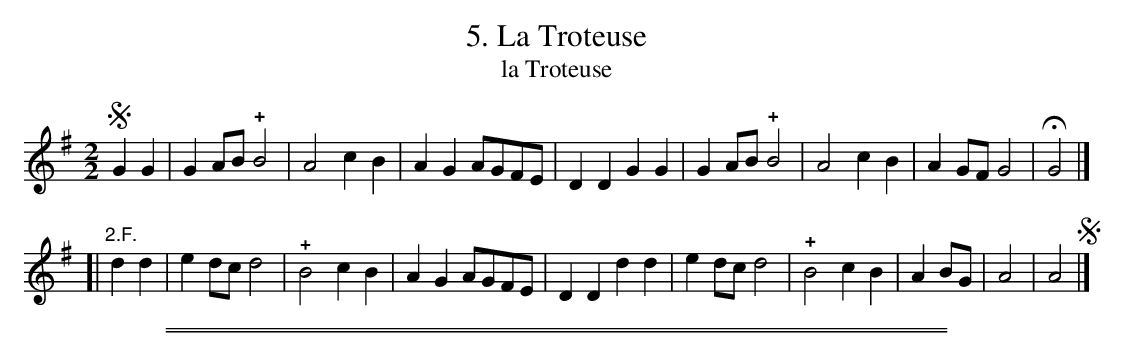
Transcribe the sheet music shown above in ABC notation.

X:1
T: 5. La Troteuse
T: la Troteuse
M: 2/2
L: 1/8
K: G
!segno!G2G2 |\
G2AB !+!B4 | A4 c2B2 | A2G2 AGFE | D2D2 G2G2 |\
G2AB !+!B4 | A4 c2B2 | A2GF G4 | HG4 |]
[| "2.F."d2d2 |\
e2dc d4 | !+!B4 c2B2 | A2G2 AGFE | D2D2 d2d2 |\
e2dc d4 | !+!B4 c2B2 | A2BG | A4 | A4 !segno!|]
